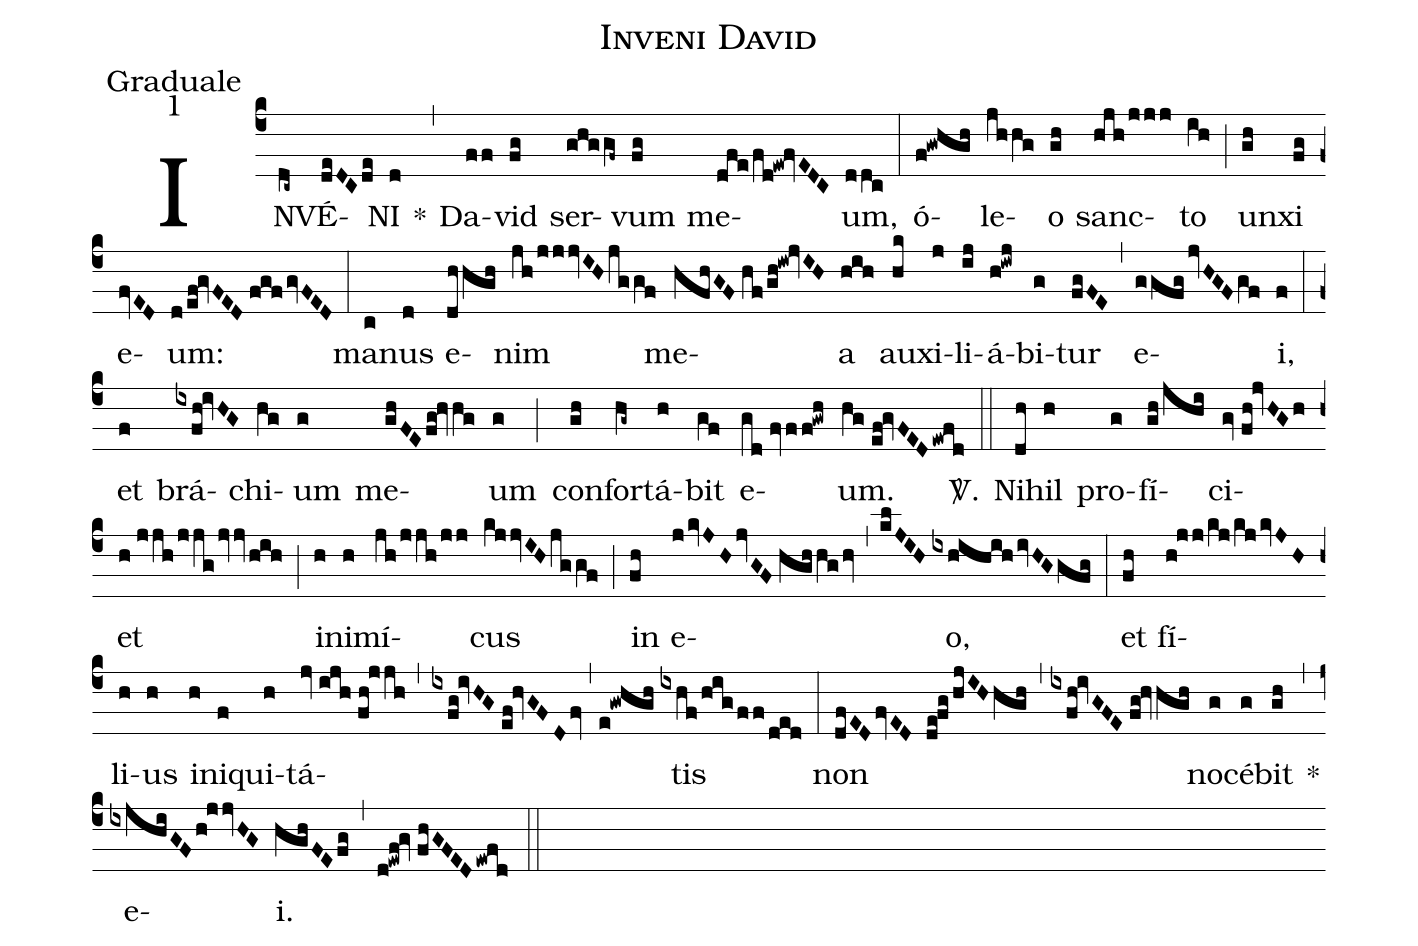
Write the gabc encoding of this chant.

name:Inveni David;
office-part:Graduale;
mode:1;
%%
(c4) IN(dc~)VÉ(deDCde)NI(d) *(,) Da(ff)vid(fg) ser(ghggf~)vum(fg) me(dfe/fd!ew!fvEDC)um,(ddc) (:) ó(f!gwhgh)le(jhhg)o(gh) sanc(hjh/jjj)to(ih) (;) un(gh)xi(fg) e(fvED)um:(d/ef!gvFED//fgf/gvFED) (:) ma(c)nus(d) e(dhhgh)nim(jh/jjjvIH/jggf) me(hfhGF//hf/gh!iw!jvIH)a(hih) au(hk)xi(j)li(ij)á(h!iwj)bi(g)tur(fgFE) (,) e(ggfg/jvHGF/gf)i,(f) (:) et(f) brá(ixfh!ivHG)chi(hg)um(g) me(ghFEfg!hvhg)um(g) (;) con(gh)for(hg~)tá(h)bit(gf) e(gd//fvff!gwh)um.(hg//ef!gvFED/ewfd) <sp>V/</sp>.(::) Ni(dh)hil(h) pro(g)fí(gh/jhi)ci(gv//fh!jvHGh)et(h//jjh/jjg/jvv/hih) (;) i(h)ni(h)mí(jh/jjh/jj)cus(kjjvIH/jggf) (;) in(fh) e(j/kvJH/jvGF//hghhg/hv,klJIH)o,(ixhihih/ivHGgfg) (:) et(fh) fí(h!jj/kj/kj/kvJH)li(h)us(h) i(h)ni(f)qui(h)tá(jv//ijh//fh!jjh,ixfg!ivHG//ef!hvGFDfv,e!gwhgh)tis(ixhf/hig/ff/ded) (:) non(dfEDfvED de!fg/hjIHhgh) (,) (ixfh!ivGFE//fg!hvhgh) no(g)cé(g)bit(gh) *(,) e(ixjhiGFh!jjvHG)i.(hghFE/fg) (,) (d!ewf!gv//fhGFED/ewfd) (::)
